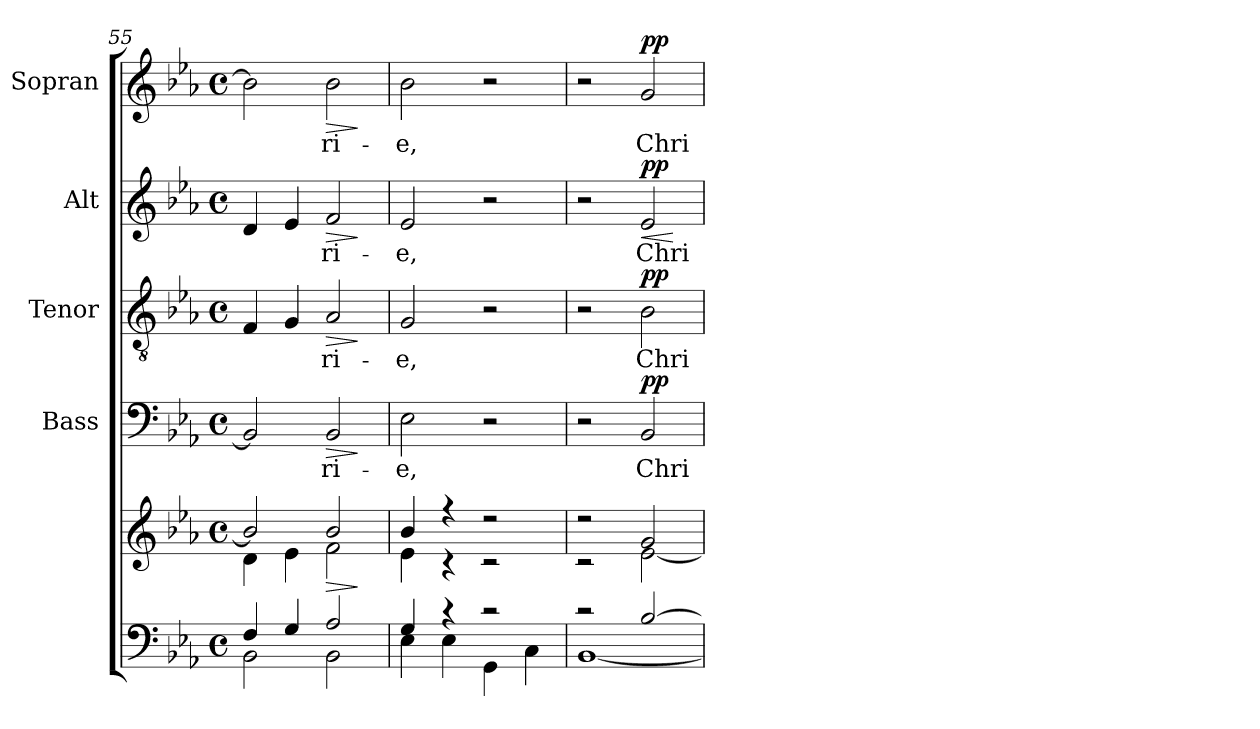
**kern	**kern	**dynam	**kern	**text	**dynam	**kern	**text	**dynam	**kern	**text	**dynam	**kern	**text	**dynam
*part5	*part5	*part5	*part4	*part4	*part4	*part3	*part3	*part3	*part2	*part2	*part2	*part1	*part1	*part1
*staff6	*staff5	*staff5/6	*staff4	*staff4	*staff4	*staff3	*staff3	*staff3	*staff2	*staff2	*staff2	*staff1	*staff1	*staff1
*	*	*	*I"Bass	*	*	*I"Tenor	*	*	*I"Alt	*	*	*I"Sopran	*	*
*	*	*	*I'B.	*	*	*I'T.	*	*	*I'A.	*	*	*I'S.	*	*
*clefF4	*clefG2	*	*clefF4	*	*	*clefGv2	*	*	*clefG2	*	*	*clefG2	*	*
*k[b-e-a-]	*k[b-e-a-]	*	*k[b-e-a-]	*	*	*k[b-e-a-]	*	*	*k[b-e-a-]	*	*	*k[b-e-a-]	*	*
*E-:	*E-:	*	*E-:	*	*	*E-:	*	*	*E-:	*	*	*E-:	*	*
*M4/4	*M4/4	*	*M4/4	*	*	*M4/4	*	*	*M4/4	*	*	*M4/4	*	*
*met(c)	*met(c)	*	*met(c)	*	*	*met(c)	*	*	*met(c)	*	*	*met(c)	*	*
=55	=55	=55	=55	=55	=55	=55	=55	=55	=55	=55	=55	=55	=55	=55
*^	*^	*	*	*	*	*	*	*	*	*	*	*	*	*
4F/	2BB-\	2b-/]	4d\	.	2BB-/]	.	.	4F/	.	.	4d/	.	.	2b-\]	.	.
4G/	.	.	4e-\	.	.	.	.	4G/	.	.	4e-/	.	.	.	.	.
!	!	!	!	!LO:HP:b	!	!LO:LY:b	!LO:HP:b	!	!LO:LY:b	!LO:HP:b	!	!LO:LY:b	!LO:HP:b	!	!LO:LY:b	!LO:HP:b
2A-/	2BB-\	2b-/	2f\	>	2BB-/	-ri-	>	2A-/	-ri-	>	2f/	-ri-	>	2b-\	-ri-	>
*v	*v	*	*	*	*	*	*	*	*	*	*	*	*	*	*	*
*	*v	*v	*	*	*	*	*	*	*	*	*	*	*	*	*
.	.	]	.	.	]	.	.	]	.	.	]	.	.	]
=56	=56	=56	=56	=56	=56	=56	=56	=56	=56	=56	=56	=56	=56	=56
*^	*^	*	*	*	*	*	*	*	*	*	*	*	*	*
!	!	!	!	!	!	!LO:LY:b	!	!	!LO:LY:b	!	!	!LO:LY:b	!	!	!LO:LY:b	!
4G/	4E-\	4b-/	4e-\	.	2E-\	-e,	.	2G/	-e,	.	2e-/	-e,	.	2b-\	-e,	.
4rc	4E-\	4r	4r	.	.	.	.	.	.	.	.	.	.	.	.	.
2rc	4GG\	2r	2r	.	2r	.	.	2r	.	.	2r	.	.	2r	.	.
.	4C\	.	.	.	.	.	.	.	.	.	.	.	.	.	.	.
=57	=57	=57	=57	=57	=57	=57	=57	=57	=57	=57	=57	=57	=57	=57	=57	=57
2rc	[<1BB-	2r	2r	.	2r	.	.	2r	.	.	2r	.	.	2r	.	.
!	!	!	!	!	!	!LO:LY:b	!LO:DY:a	!	!LO:LY:b	!LO:DY:a	!	!LO:LY:b	!LO:HP:b	!	!LO:LY:b	!
!	!	!	!	!	!	!	!	!	!	!	!	!	!LO:DY:n=1:a	!	!	!LO:DY:a
[>2B-/	.	2g/	[<2e-\	.	2BB-/	Chri-	pp	2B-\	Chri-	pp	2e-/	Chri-	< pp	2g/	Chri-	pp
*v	*v	*	*	*	*	*	*	*	*	*	*	*	*	*	*	*
*	*v	*v	*	*	*	*	*	*	*	*	*	*	*	*	*
.	.	.	.	.	.	.	.	.	.	.	[	.	.	.
=	=	=	=	=	=	=	=	=	=	=	=	=	=	=
*-	*-	*-	*-	*-	*-	*-	*-	*-	*-	*-	*-	*-	*-	*-
